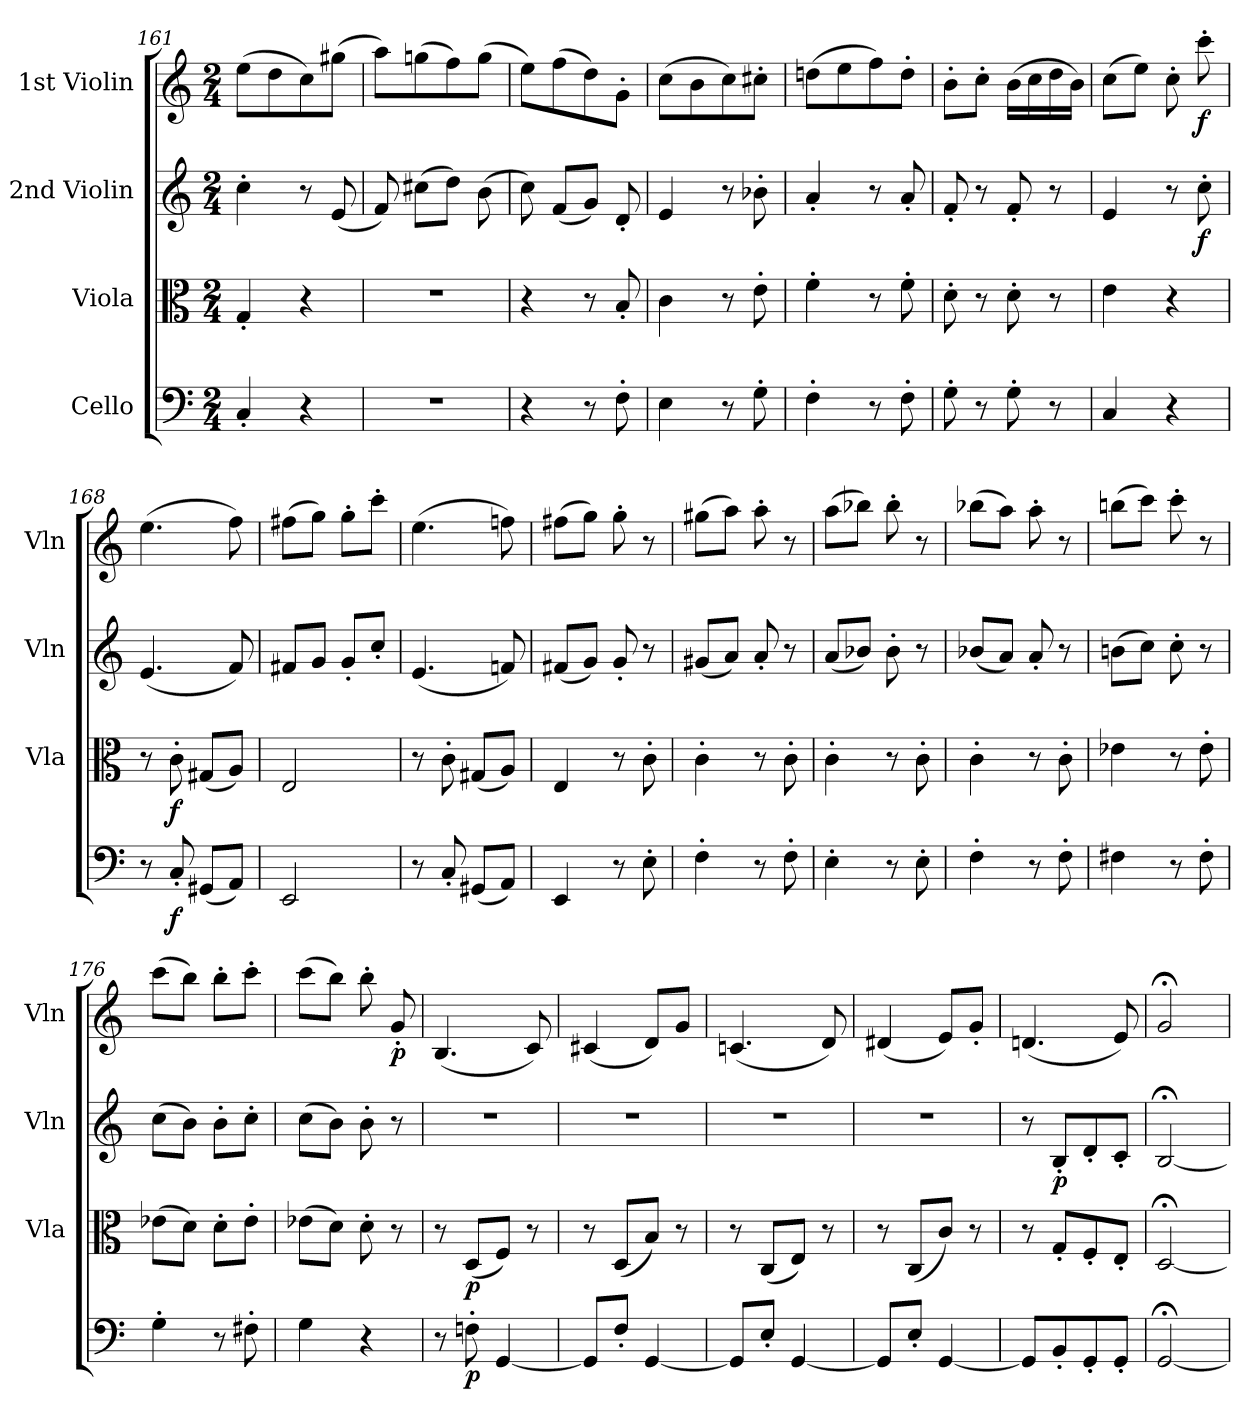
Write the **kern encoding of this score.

**kern	**dynam	**kern	**dynam	**kern	**dynam	**kern	**dynam
*part4	*part4	*part3	*part3	*part2	*part2	*part1	*part1
*staff4	*staff4	*staff3	*staff3	*staff2	*staff2	*staff1	*staff1
*I"Cello	*	*I"Viola	*	*I"2nd Violin	*	*I"1st Violin	*
*	*	*I'Vla	*	*I'Vln	*	*I'Vln	*
*clefF4	*	*clefC3	*	*clefG2	*	*clefG2	*
*k[]	*	*k[]	*	*k[]	*	*k[]	*
*C:	*	*C:	*	*C:	*	*C:	*
*M2/4	*	*M2/4	*	*M2/4	*	*M2/4	*
=161	=161	=161	=161	=161	=161	=161	=161
4C'/	.	4G'/	.	4cc'\	.	(8ee\L	.
.	.	.	.	.	.	8dd\	.
4r	.	4r	.	8r	.	8cc\)	.
.	.	.	.	(8e/	.	(8gg#X\J	.
=162	=162	=162	=162	=162	=162	=162	=162
2r	.	2r	.	8f/)	.	8aa\L)	.
.	.	.	.	(8cc#X\L	.	(8ggn\	.
.	.	.	.	8dd\J)	.	8ff\)	.
.	.	.	.	(8b\	.	(8gg\J	.
=163	=163	=163	=163	=163	=163	=163	=163
4r	.	4r	.	8cc\)	.	8ee\L)	.
.	.	.	.	(8f/L	.	(8ff\	.
8r	.	8r	.	8g/J)	.	8dd\)	.
8F'\	.	8B'/	.	8d'/	.	8g'\J	.
=164	=164	=164	=164	=164	=164	=164	=164
4E\	.	4c\	.	4e/	.	(8cc\L	.
.	.	.	.	.	.	8b\	.
8r	.	8r	.	8r	.	8cc\)	.
8G'\	.	8e'\	.	8b-X'\	.	8cc#X'\J	.
=165	=165	=165	=165	=165	=165	=165	=165
4F'\	.	4f'\	.	4a'/	.	(8ddn\L	.
.	.	.	.	.	.	8ee\	.
8r	.	8r	.	8r	.	8ff\)	.
8F'\	.	8f'\	.	8a'/	.	8dd'\J	.
=166	=166	=166	=166	=166	=166	=166	=166
8G'\	.	8d'\	.	8f'/	.	8b'\L	.
8r	.	8r	.	8r	.	8cc'\J	.
8G'\	.	8d'\	.	8f'/	.	(16b\LL	.
.	.	.	.	.	.	16cc\	.
8r	.	8r	.	8r	.	16dd\	.
.	.	.	.	.	.	16b\JJ)	.
=167	=167	=167	=167	=167	=167	=167	=167
4C/	.	4e\	.	4e/	.	(8cc\L	.
.	.	.	.	.	.	8ee\J)	.
4r	.	4r	.	8r	.	8cc'\	.
!	!	!	!	!	!LO:DY:b	!	!LO:DY:b
.	.	.	.	8cc'\	f	8ccc'\	f
=168	=168	=168	=168	=168	=168	=168	=168
8r	.	8r	.	(4.e/	.	(4.ee\	.
!	!LO:DY:b	!	!LO:DY:b	!	!	!	!
8C'/	f	8c'\	f	.	.	.	.
(8GG#X/L	.	(8G#X/L	.	.	.	.	.
8AA/J)	.	8A/J)	.	8f/)	.	8ff\)	.
=169	=169	=169	=169	=169	=169	=169	=169
2EE/	.	2E/	.	8f#X/L	.	(8ff#X\L	.
.	.	.	.	8g/J	.	8gg\J)	.
.	.	.	.	8g'/L	.	8gg'\L	.
.	.	.	.	8cc'/J	.	8ccc'\J	.
=170	=170	=170	=170	=170	=170	=170	=170
8r	.	8r	.	(4.e/	.	(4.ee\	.
8C'/	.	8c'\	.	.	.	.	.
(8GG#X/L	.	(8G#X/L	.	.	.	.	.
8AA/J)	.	8A/J)	.	8fn/)	.	8ffn\)	.
=171	=171	=171	=171	=171	=171	=171	=171
4EE/	.	4E/	.	(8f#X/L	.	(8ff#X\L	.
.	.	.	.	8g/J)	.	8gg\J)	.
8r	.	8r	.	8g'/	.	8gg'\	.
8E'\	.	8c'\	.	8r	.	8r	.
=172	=172	=172	=172	=172	=172	=172	=172
4F'\	.	4c'\	.	(8g#X/L	.	(8gg#X\L	.
.	.	.	.	8a/J)	.	8aa\J)	.
8r	.	8r	.	8a'/	.	8aa'\	.
8F'\	.	8c'\	.	8r	.	8r	.
=173	=173	=173	=173	=173	=173	=173	=173
4E'\	.	4c'\	.	(8a/L	.	(8aa\L	.
.	.	.	.	8b-X/J)	.	8bb-X\J)	.
8r	.	8r	.	8b-'\	.	8bb-'\	.
8E'\	.	8c'\	.	8r	.	8r	.
=174	=174	=174	=174	=174	=174	=174	=174
4F'\	.	4c'\	.	(8b-X/L	.	(8bb-X\L	.
.	.	.	.	8a/J)	.	8aa\J)	.
8r	.	8r	.	8a'/	.	8aa'\	.
8F'\	.	8c'\	.	8r	.	8r	.
=175	=175	=175	=175	=175	=175	=175	=175
4F#X\	.	4e-X\	.	(8bn\L	.	(8bbn\L	.
.	.	.	.	8cc\J)	.	8ccc\J)	.
8r	.	8r	.	8cc'\	.	8ccc'\	.
8F#'\	.	8e-'\	.	8r	.	8r	.
=176	=176	=176	=176	=176	=176	=176	=176
4G'\	.	(8e-X\L	.	(8cc\L	.	(8ccc\L	.
.	.	8d\J)	.	8b\J)	.	8bb\J)	.
8r	.	8d'\L	.	8b'\L	.	8bb'\L	.
8F#X'\	.	8e-'\J	.	8cc'\J	.	8ccc'\J	.
=177	=177	=177	=177	=177	=177	=177	=177
4G\	.	(8e-X\L	.	(8cc\L	.	(8ccc\L	.
.	.	8d\J)	.	8b\J)	.	8bb\J)	.
4r	.	8d'\	.	8b'\	.	8bb'\	.
!	!	!	!	!	!	!	!LO:DY:b
.	.	8r	.	8r	.	8g'/	p
=178	=178	=178	=178	=178	=178	=178	=178
8r	.	8r	.	2r	.	(4.B/	.
!	!LO:DY:b	!	!LO:DY:b	!	!	!	!
8Fn'\	p	(8D/L	p	.	.	.	.
[4GG/	.	8F/J)	.	.	.	.	.
.	.	8r	.	.	.	8c/)	.
=179	=179	=179	=179	=179	=179	=179	=179
8GG/L]	.	8r	.	2r	.	(4c#X/	.
8F'/J	.	(8D/L	.	.	.	.	.
[4GG/	.	8B/J)	.	.	.	8d/L)	.
.	.	8r	.	.	.	8g/J	.
=180	=180	=180	=180	=180	=180	=180	=180
8GG/L]	.	8r	.	2r	.	(4.cn/	.
8E'/J	.	(8C/L	.	.	.	.	.
[4GG/	.	8E/J)	.	.	.	.	.
.	.	8r	.	.	.	8d/)	.
=181	=181	=181	=181	=181	=181	=181	=181
8GG/L]	.	8r	.	2r	.	(4d#X/	.
8E'/J	.	(8C/L	.	.	.	.	.
[4GG/	.	8c/J)	.	.	.	8e/L)	.
.	.	8r	.	.	.	8g'/J	.
=182	=182	=182	=182	=182	=182	=182	=182
8GG/L]	.	8r	.	8r	.	(4.dn/	.
!	!	!	!	!	!LO:DY:b	!	!
8BB'/	.	8G'/L	.	8B'/L	p	.	.
8GG'/	.	8F'/	.	8d'/	.	.	.
8GG'/J	.	8E'/J	.	8c'/J	.	8e/)	.
=183	=183	=183	=183	=183	=183	=183	=183
[2GG;</	.	[2D;</	.	[2B;</	.	2g;</	.
=	=	=	=	=	=	=	=
*-	*-	*-	*-	*-	*-	*-	*-
